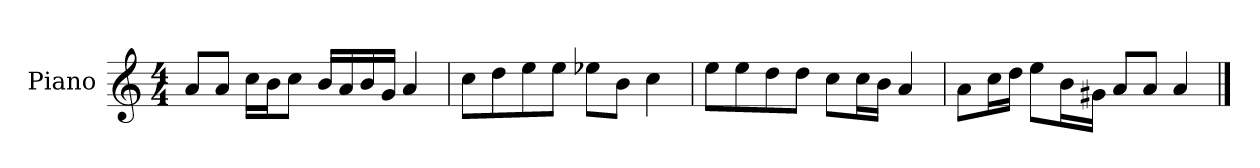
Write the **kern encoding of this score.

**kern
*part1
*staff1
*I"Piano
*I'P-no
*clefG2
*k[]
*M4/4
*MM90
=1
8a/L
8a/J
16cc\LL
16b\J
8cc\J
16b/LL
16a/
16b/
16g/JJ
4a/
=2
8cc\L
8dd\
8ee\
8ee\J
8ee-X\L
8b\J
4cc\
=3
8ee\L
8ee\
8dd\
8dd\J
8cc\L
16cc\L
16b\JJ
4a/
=4
8a\L
16cc\L
16dd\JJ
8ee\L
16b\L
16g#X\JJ
8a/L
8a/J
4a/
==
*-
